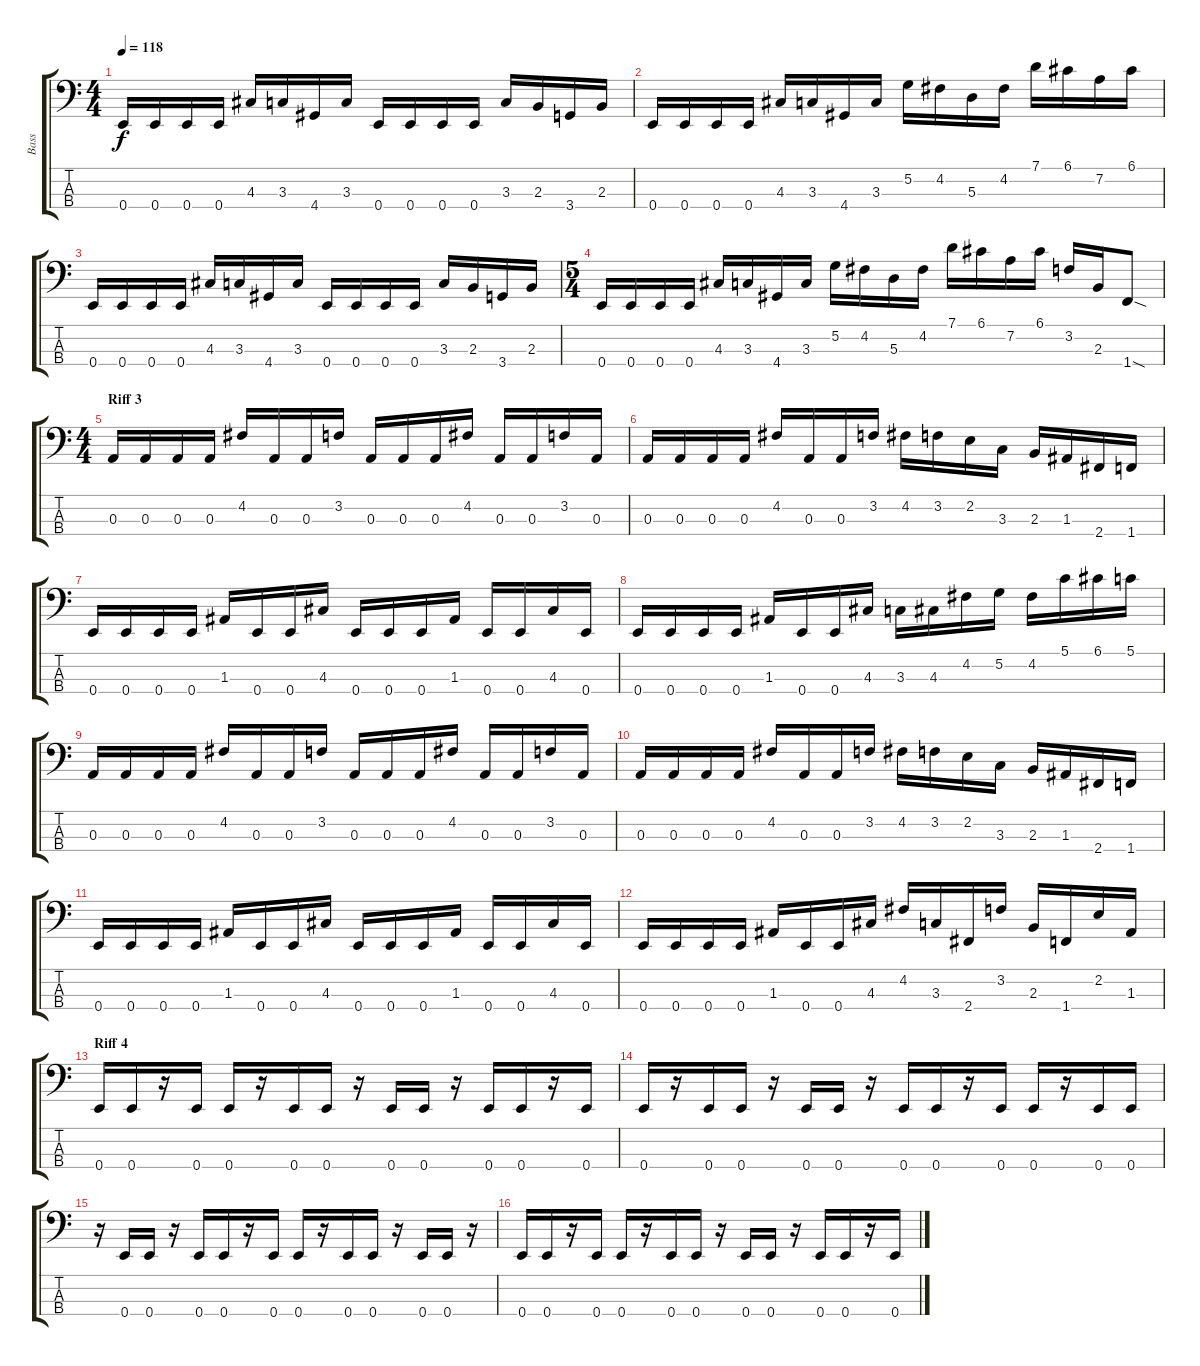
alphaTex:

\track ("Bass" "Bass") {instrument electricbassfinger}
\staff {score tabs}
\tuning (G2 D2 A1 E1) {hide}
\ts (4 4)
\tempo 118
\clef f4
\ks c
0.4.16{dy f} 0.4.16 0.4.16 0.4.16 4.3.16 3.3.16 4.4.16 3.3.16 0.4.16 0.4.16 0.4.16 0.4.16 3.3.16 2.3.16 3.4.16 2.3.16 |
0.4.16 0.4.16 0.4.16 0.4.16 4.3.16 3.3.16 4.4.16 3.3.16 5.2.16 4.2.16 5.3.16 4.2.16 7.1.16 6.1.16 7.2.16 6.1.16 |
0.4.16 0.4.16 0.4.16 0.4.16 4.3.16 3.3.16 4.4.16 3.3.16 0.4.16 0.4.16 0.4.16 0.4.16 3.3.16 2.3.16 3.4.16 2.3.16 |
\ts (5 4)
0.4.16 0.4.16 0.4.16 0.4.16 4.3.16 3.3.16 4.4.16 3.3.16 5.2.16 4.2.16 5.3.16 4.2.16 7.1.16 6.1.16 7.2.16 6.1.16 3.2.16 2.3.16 1.4{sod}.8 |
\ts (4 4)
\section ("" "Riff 3")
0.3.16 0.3.16 0.3.16 0.3.16 4.2.16 0.3.16 0.3.16 3.2.16 0.3.16 0.3.16 0.3.16 4.2.16 0.3.16 0.3.16 3.2.16 0.3.16 |
0.3.16 0.3.16 0.3.16 0.3.16 4.2.16 0.3.16 0.3.16 3.2.16 4.2.16 3.2.16 2.2.16 3.3.16 2.3.16 1.3.16 2.4.16 1.4.16 |
0.4.16 0.4.16 0.4.16 0.4.16 1.3.16 0.4.16 0.4.16 4.3.16 0.4.16 0.4.16 0.4.16 1.3.16 0.4.16 0.4.16 4.3.16 0.4.16 |
0.4.16 0.4.16 0.4.16 0.4.16 1.3.16 0.4.16 0.4.16 4.3.16 3.3.16 4.3.16 4.2.16 5.2.16 4.2.16 5.1.16 6.1.16 5.1.16 |
0.3.16 0.3.16 0.3.16 0.3.16 4.2.16 0.3.16 0.3.16 3.2.16 0.3.16 0.3.16 0.3.16 4.2.16 0.3.16 0.3.16 3.2.16 0.3.16 |
0.3.16 0.3.16 0.3.16 0.3.16 4.2.16 0.3.16 0.3.16 3.2.16 4.2.16 3.2.16 2.2.16 3.3.16 2.3.16 1.3.16 2.4.16 1.4.16 |
0.4.16 0.4.16 0.4.16 0.4.16 1.3.16 0.4.16 0.4.16 4.3.16 0.4.16 0.4.16 0.4.16 1.3.16 0.4.16 0.4.16 4.3.16 0.4.16 |
0.4.16 0.4.16 0.4.16 0.4.16 1.3.16 0.4.16 0.4.16 4.3.16 4.2.16 3.3.16 2.4.16 3.2.16 2.3.16 1.4.16 2.2.16 1.3.16 |
\section ("" "Riff 4")
0.4.16 0.4.16 r.16 0.4.16 0.4.16 r.16 0.4.16 0.4.16 r.16 0.4.16 0.4.16 r.16 0.4.16 0.4.16 r.16 0.4.16 |
0.4.16 r.16 0.4.16 0.4.16 r.16 0.4.16 0.4.16 r.16 0.4.16 0.4.16 r.16 0.4.16 0.4.16 r.16 0.4.16 0.4.16 |
r.16 0.4.16 0.4.16 r.16 0.4.16 0.4.16 r.16 0.4.16 0.4.16 r.16 0.4.16 0.4.16 r.16 0.4.16 0.4.16 r.16 |
0.4.16 0.4.16 r.16 0.4.16 0.4.16 r.16 0.4.16 0.4.16 r.16 0.4.16 0.4.16 r.16 0.4.16 0.4.16 r.16 0.4.16
